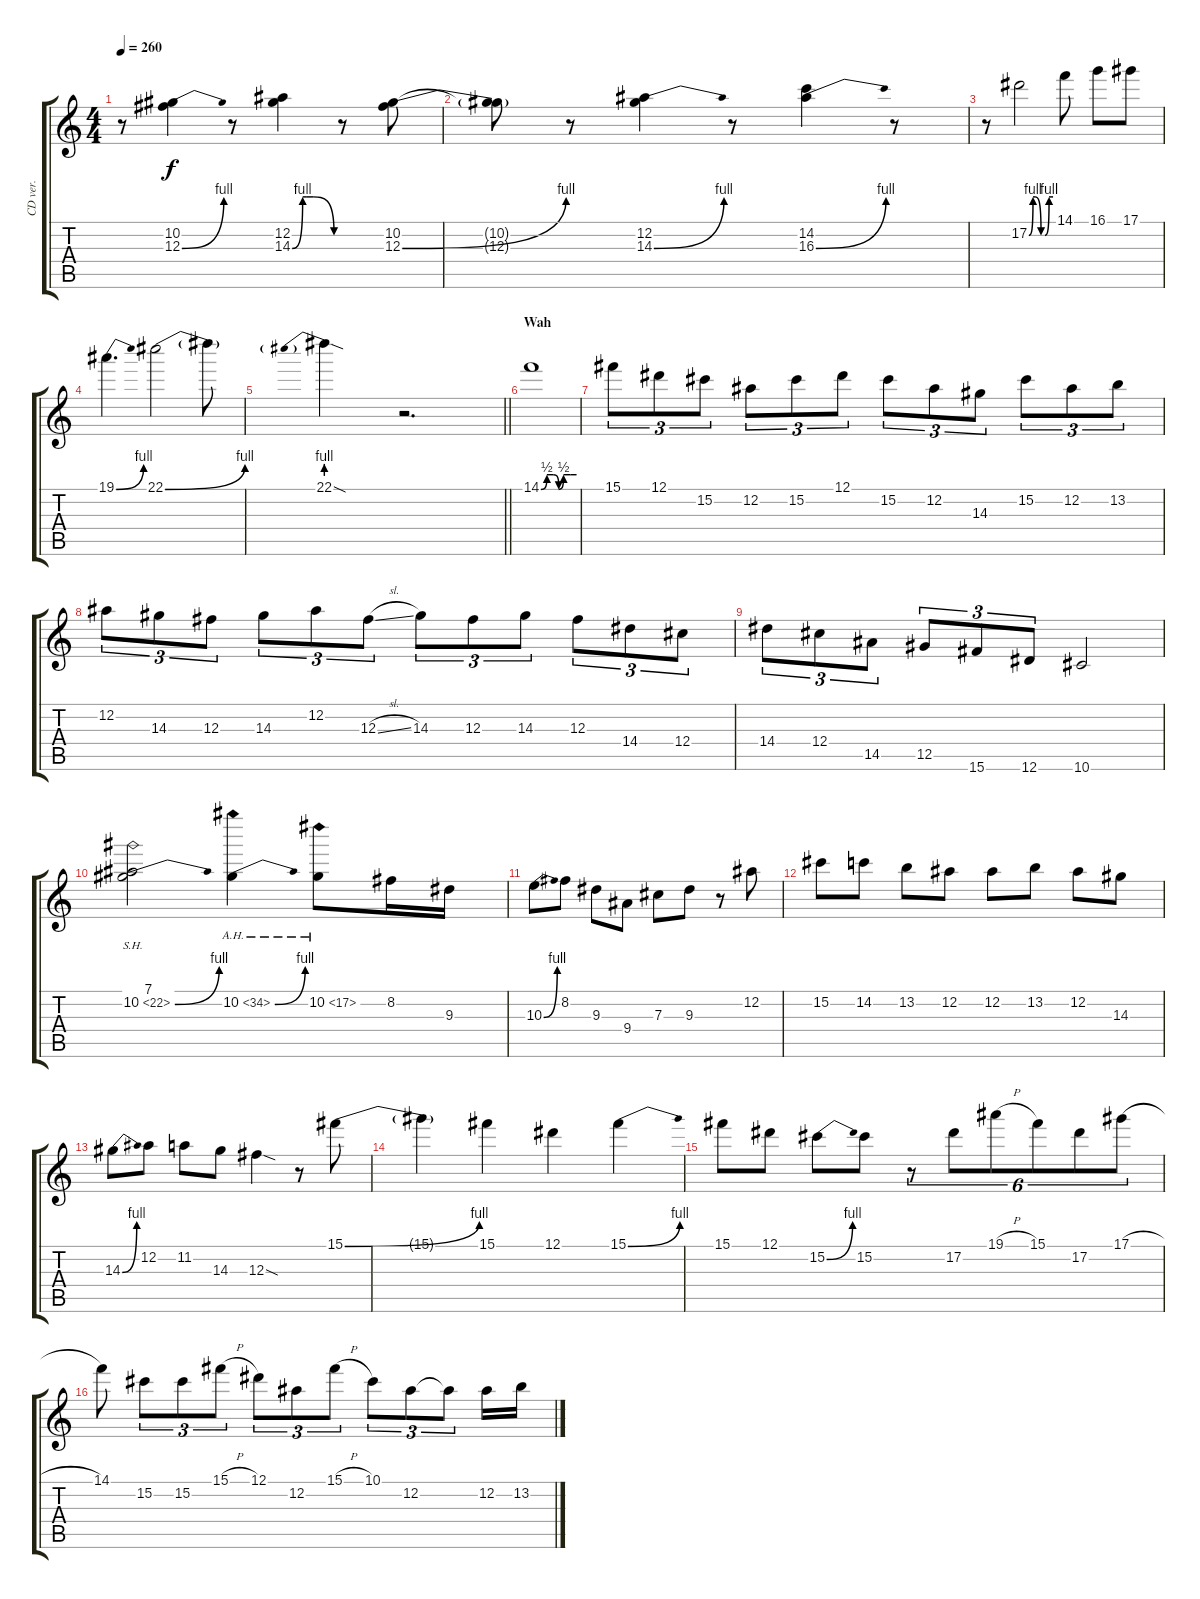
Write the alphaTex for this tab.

\track ("CD ver." "CD ver.") {instrument overdrivenguitar}
\staff {score tabs}
\tuning (Eb4 Bb3 Gb3 Db3 Ab2 Eb2) {hide}
\ts (4 4)
\tempo 260
\clef g2
\ks c
r.8{dy f} (10.2 12.3{be (bend 0 0 60 4)}).4 r.8 (12.2 14.3{be (custom 0 0 15 4 20 4 30 4 60 0)}).4 r.8 (10.2 12.3{be (bend 0 0 60 4)}).8 |
(10.2{t} 12.3{t}).8 r.8 (12.2 14.3{be (bend 0 0 60 4)}).4 r.8 (14.2 16.3{be (bend 0 0 60 4)}).4 r.8 |
r.8 17.2{be (custom 0 0 10 4 15 4 30 0 40 0 50 4 60 4)}.2 14.1.8 16.1.8 17.1.8 |
19.1{be (bend 0 0 60 4)}.4{d} 22.1{be (bend 0 0 60 4)}.2 22.1{t}.8 |
\barLineRight lightlight
22.1{be (prebend 0 4 60 4) sod}.4 r.2{d} |
\section ("" "Wah")
14.1{be (custom 0 0 10 2 21 2 30 0 38 2 50 2 60 2)}.1 |
15.1.8{tu (3 2)} 12.1.8{tu (3 2)} 15.2.8{tu (3 2)} 12.2.8{tu (3 2)} 15.2.8{tu (3 2)} 12.1.8{tu (3 2)} 15.2.8{tu (3 2)} 12.2.8{tu (3 2)} 14.3.8{tu (3 2)} 15.2.8{tu (3 2)} 12.2.8{tu (3 2)} 13.2.8{tu (3 2)} |
12.2.8{tu (3 2)} 14.3.8{tu (3 2)} 12.3.8{tu (3 2)} 14.3.8{tu (3 2)} 12.2.8{tu (3 2)} 12.3{sl}.8{tu (3 2)} 14.3.8{tu (3 2)} 12.3.8{tu (3 2)} 14.3.8{tu (3 2)} 12.3.8{tu (3 2)} 14.4.8{tu (3 2)} 12.4.8{tu (3 2)} |
14.4.8{tu (3 2)} 12.4.8{tu (3 2)} 14.5.8{tu (3 2)} 12.5.8{tu (3 2)} 15.6.8{tu (3 2)} 12.6.8{tu (3 2)} 10.6.2 |
(7.1 10.2{be (bend 0 0 60 4) sh 12}).2 10.2{be (bend 0 0 60 4) ah 24}.4 10.2{ah 7}.8 8.2.16 9.3.16 |
10.3{be (bend 0 0 60 4)}.8 8.2.8 9.3.8 9.4.8 7.3.8 9.3.8 r.8 12.2.8 |
15.2.8 14.2.8 13.2.8 12.2.8 12.2.8 13.2.8 12.2.8 14.3.8 |
14.3{be (bend 0 0 60 4)}.8 12.2.8 11.2.8 14.3.8 12.3{sod}.4 r.8 15.1{be (bend 0 0 60 4)}.8 |
15.1{t}.4 15.1.4 12.1.4 15.1{be (bend 0 0 60 4)}.4 |
15.1.8 12.1.8 15.2{be (bend 0 0 60 4)}.8 15.2.8 r.8{tu (6 4)} 17.2.8{tu (6 4)} 19.1{h}.8{tu (6 4)} 15.1.8{tu (6 4)} 17.2.8{tu (6 4)} 17.1{h}.8{tu (6 4)} |
14.1.8 15.2.8{tu (3 2)} 15.2.8{tu (3 2)} 15.1{h}.8{tu (3 2)} 12.1.8{tu (3 2)} 12.2.8{tu (3 2)} 15.1{h}.8{tu (3 2)} 10.1.8{tu (3 2)} 12.2.8{tu (3 2)} 12.2{t}.8{tu (3 2)} 12.2.16 13.2.16
